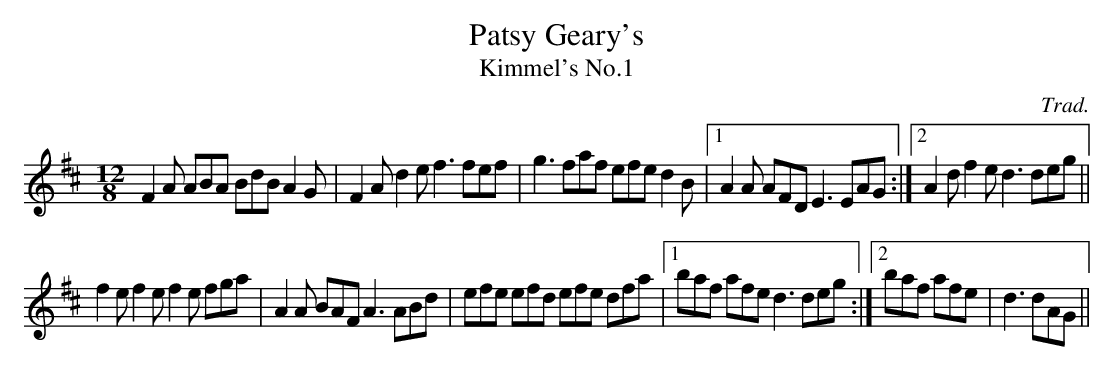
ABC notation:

X:1
T:Patsy Geary's
T:Kimmel's No.1
C:Trad.
M:12/8
L:1/8
K:D
F2 A ABA BdB A2 G|F2 A d2 e f3 fef|g3 faf efe d2 B|1 A2 A AFD E3 EAG:|2 A2d f2 e d3 deg||
f2 e f2 e f2 e fga|A2 A BAF A3 ABd|efe efd efe dfa|1 baf afe d3 deg:|2 baf afe| d3 dAG||
